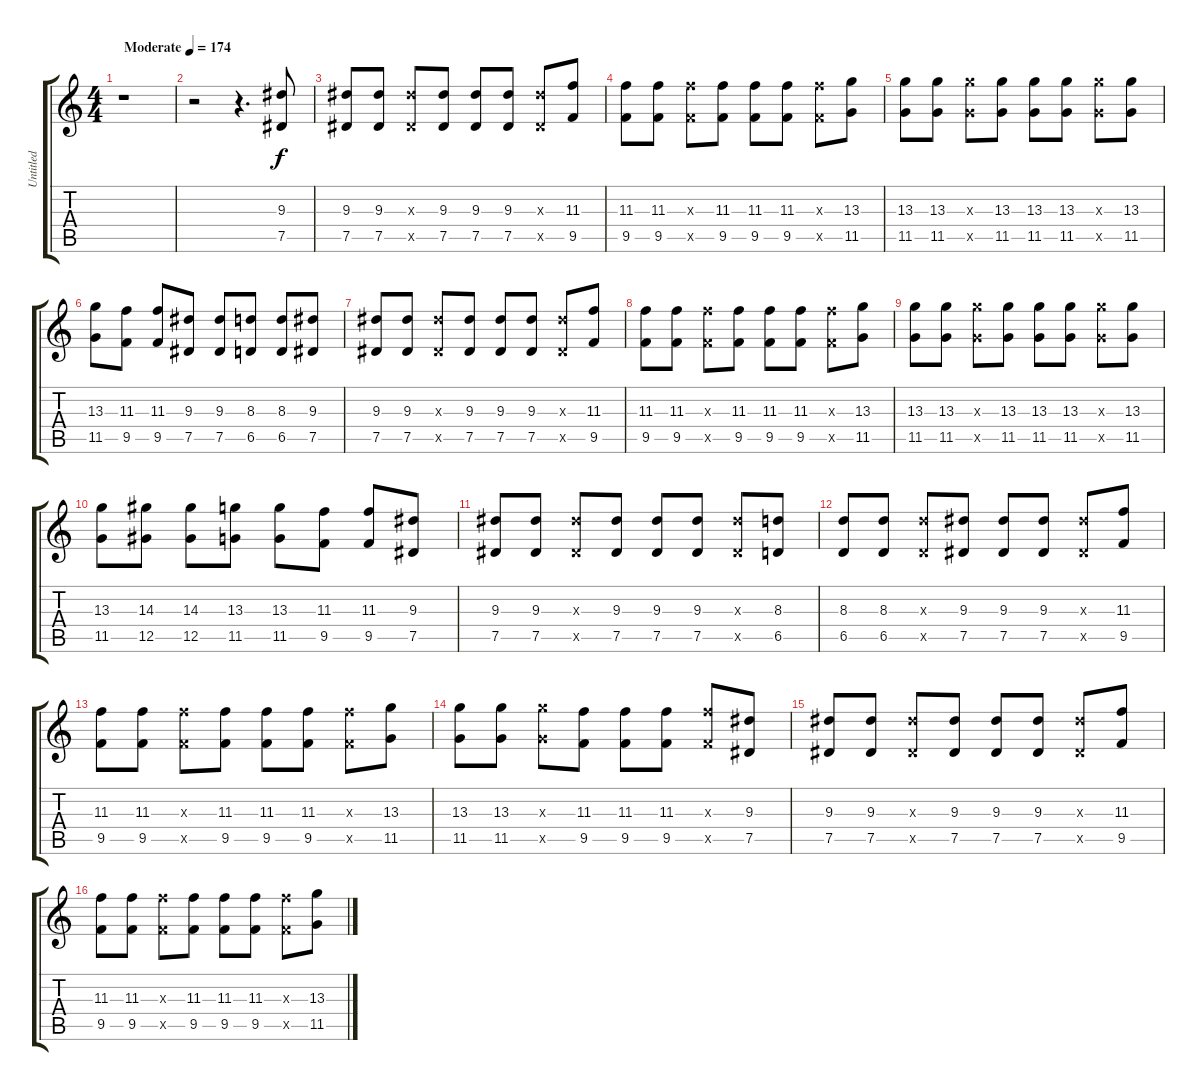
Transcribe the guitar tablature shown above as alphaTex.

\track ("Untitled" "Untitled") {instrument overdrivenguitar}
\staff {score tabs}
\tuning (Eb4 Bb3 Gb3 Db3 Ab2 Eb2) {hide}
\ts (4 4)
\tempo (174 "Moderate")
\clef g2
\ks c
r.1{dy f instrument overdrivenguitar} |
r.2 r.4{d} (9.3 7.5).8 |
(9.3 7.5).8 (9.3 7.5).8 (9.3{x} 7.5{x}).8 (9.3 7.5).8 (9.3 7.5).8 (9.3 7.5).8 (9.3{x} 7.5{x}).8 (11.3 9.5).8 |
(11.3 9.5).8 (11.3 9.5).8 (11.3{x} 9.5{x}).8 (11.3 9.5).8 (11.3 9.5).8 (11.3 9.5).8 (11.3{x} 9.5{x}).8 (13.3 11.5).8 |
(13.3 11.5).8 (13.3 11.5).8 (13.3{x} 11.5{x}).8 (13.3 11.5).8 (13.3 11.5).8 (13.3 11.5).8 (13.3{x} 11.5{x}).8 (13.3 11.5).8 |
(13.3 11.5).8 (11.3 9.5).8 (11.3 9.5).8 (9.3 7.5).8 (9.3 7.5).8 (8.3 6.5).8 (8.3 6.5).8 (9.3 7.5).8 |
(9.3 7.5).8 (9.3 7.5).8 (9.3{x} 7.5{x}).8 (9.3 7.5).8 (9.3 7.5).8 (9.3 7.5).8 (9.3{x} 7.5{x}).8 (11.3 9.5).8 |
(11.3 9.5).8 (11.3 9.5).8 (11.3{x} 9.5{x}).8 (11.3 9.5).8 (11.3 9.5).8 (11.3 9.5).8 (11.3{x} 9.5{x}).8 (13.3 11.5).8 |
(13.3 11.5).8 (13.3 11.5).8 (13.3{x} 11.5{x}).8 (13.3 11.5).8 (13.3 11.5).8 (13.3 11.5).8 (13.3{x} 11.5{x}).8 (13.3 11.5).8 |
(13.3 11.5).8 (14.3 12.5).8 (14.3 12.5).8 (13.3 11.5).8 (13.3 11.5).8 (11.3 9.5).8 (11.3 9.5).8 (9.3 7.5).8 |
(9.3 7.5).8 (9.3 7.5).8 (9.3{x} 7.5{x}).8 (9.3 7.5).8 (9.3 7.5).8 (9.3 7.5).8 (9.3{x} 7.5{x}).8 (8.3 6.5).8 |
(8.3 6.5).8 (8.3 6.5).8 (8.3{x} 6.5{x}).8 (9.3 7.5).8 (9.3 7.5).8 (9.3 7.5).8 (9.3{x} 7.5{x}).8 (11.3 9.5).8 |
(11.3 9.5).8 (11.3 9.5).8 (11.3{x} 9.5{x}).8 (11.3 9.5).8 (11.3 9.5).8 (11.3 9.5).8 (11.3{x} 9.5{x}).8 (13.3 11.5).8 |
(13.3 11.5).8 (13.3 11.5).8 (13.3{x} 11.5{x}).8 (11.3 9.5).8 (11.3 9.5).8 (11.3 9.5).8 (11.3{x} 9.5{x}).8 (9.3 7.5).8 |
(9.3 7.5).8 (9.3 7.5).8 (9.3{x} 7.5{x}).8 (9.3 7.5).8 (9.3 7.5).8 (9.3 7.5).8 (9.3{x} 7.5{x}).8 (11.3 9.5).8 |
(11.3 9.5).8 (11.3 9.5).8 (11.3{x} 9.5{x}).8 (11.3 9.5).8 (11.3 9.5).8 (11.3 9.5).8 (11.3{x} 9.5{x}).8 (13.3 11.5).8
